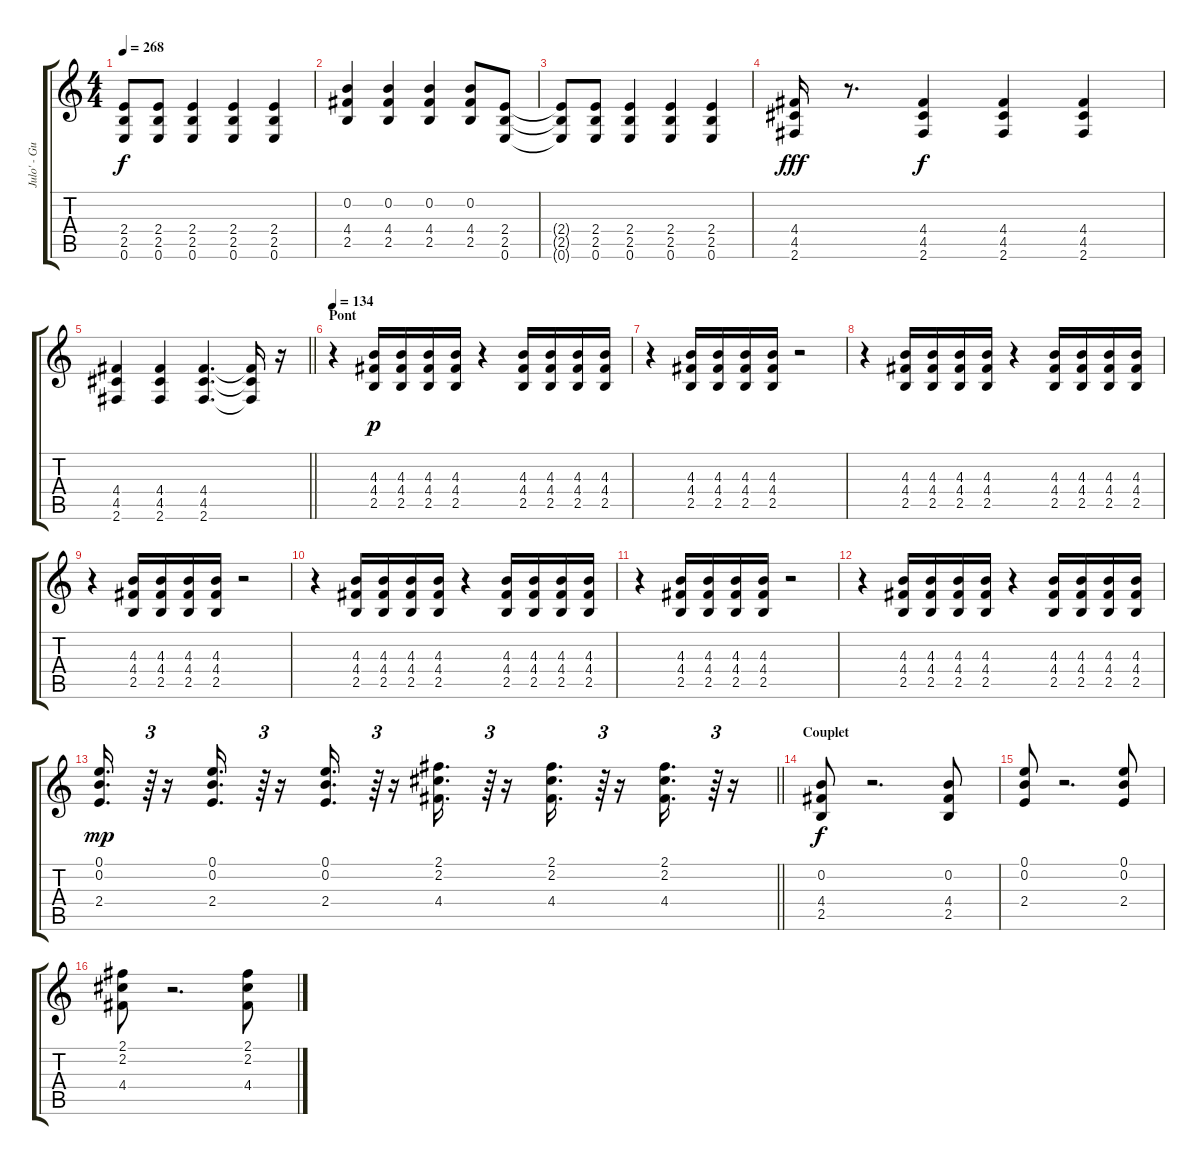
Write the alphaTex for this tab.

\track ("Julo' - Guitare" "Julo' - Gu") {instrument overdrivenguitar}
\staff {score tabs}
\tuning (E4 B3 G3 D3 A2 E2) {hide}
\ts (4 4)
\tempo 268
\clef g2
\ks c
(2.4{t} 2.5{t} 0.6{t}).8{dy f} (2.4 2.5 0.6).8 (2.4 2.5 0.6).4 (2.4 2.5 0.6).4 (2.4 2.5 0.6).4 |
(0.2 4.4 2.5).4 (0.2 4.4 2.5).4 (0.2 4.4 2.5).4 (0.2 4.4 2.5).8 (2.4 2.5 0.6).8 |
(2.4{t} 2.5{t} 0.6{t}).8 (2.4 2.5 0.6).8 (2.4 2.5 0.6).4 (2.4 2.5 0.6).4 (2.4 2.5 0.6).4 |
(4.4 4.5 2.6).16{dy fff} r.8{d} (4.4 4.5 2.6).4{dy f} (4.4 4.5 2.6).4 (4.4 4.5 2.6).4 |
\barLineRight lightlight
(4.4 4.5 2.6).4 (4.4 4.5 2.6).4 (4.4 4.5 2.6).4{d} (4.4{t} 4.5{t} 2.6{t}).16 r.16 |
\section ("" "Pont")
\tempo 134
r.4 (4.3 4.4 2.5).16{dy p} (4.3 4.4 2.5).16 (4.3 4.4 2.5).16 (4.3 4.4 2.5).16 r.4 (4.3 4.4 2.5).16 (4.3 4.4 2.5).16 (4.3 4.4 2.5).16 (4.3 4.4 2.5).16 |
r.4 (4.3 4.4 2.5).16 (4.3 4.4 2.5).16 (4.3 4.4 2.5).16 (4.3 4.4 2.5).16 r.2 |
r.4 (4.3 4.4 2.5).16 (4.3 4.4 2.5).16 (4.3 4.4 2.5).16 (4.3 4.4 2.5).16 r.4 (4.3 4.4 2.5).16 (4.3 4.4 2.5).16 (4.3 4.4 2.5).16 (4.3 4.4 2.5).16 |
r.4 (4.3 4.4 2.5).16 (4.3 4.4 2.5).16 (4.3 4.4 2.5).16 (4.3 4.4 2.5).16 r.2 |
r.4 (4.3 4.4 2.5).16 (4.3 4.4 2.5).16 (4.3 4.4 2.5).16 (4.3 4.4 2.5).16 r.4 (4.3 4.4 2.5).16 (4.3 4.4 2.5).16 (4.3 4.4 2.5).16 (4.3 4.4 2.5).16 |
r.4 (4.3 4.4 2.5).16 (4.3 4.4 2.5).16 (4.3 4.4 2.5).16 (4.3 4.4 2.5).16 r.2 |
r.4 (4.3 4.4 2.5).16 (4.3 4.4 2.5).16 (4.3 4.4 2.5).16 (4.3 4.4 2.5).16 r.4 (4.3 4.4 2.5).16 (4.3 4.4 2.5).16 (4.3 4.4 2.5).16 (4.3 4.4 2.5).16 |
\barLineRight lightlight
(0.1 0.2 2.4).16{d dy mp} r.64{tu (3 2)} r.16 (0.1 0.2 2.4).16{d} r.64{tu (3 2)} r.16 (0.1 0.2 2.4).16{d} r.64{tu (3 2)} r.16 (2.1 2.2 4.4).16{d} r.64{tu (3 2)} r.16 (2.1 2.2 4.4).16{d} r.64{tu (3 2)} r.16 (2.1 2.2 4.4).16{d} r.64{tu (3 2)} r.16 |
\section ("" "Couplet")
(0.2 4.4 2.5).8{dy f} r.2{d} (0.2 4.4 2.5).8 |
(0.1 0.2 2.4).8 r.2{d} (0.1 0.2 2.4).8 |
(2.1 2.2 4.4).8 r.2{d} (2.1 2.2 4.4).8
